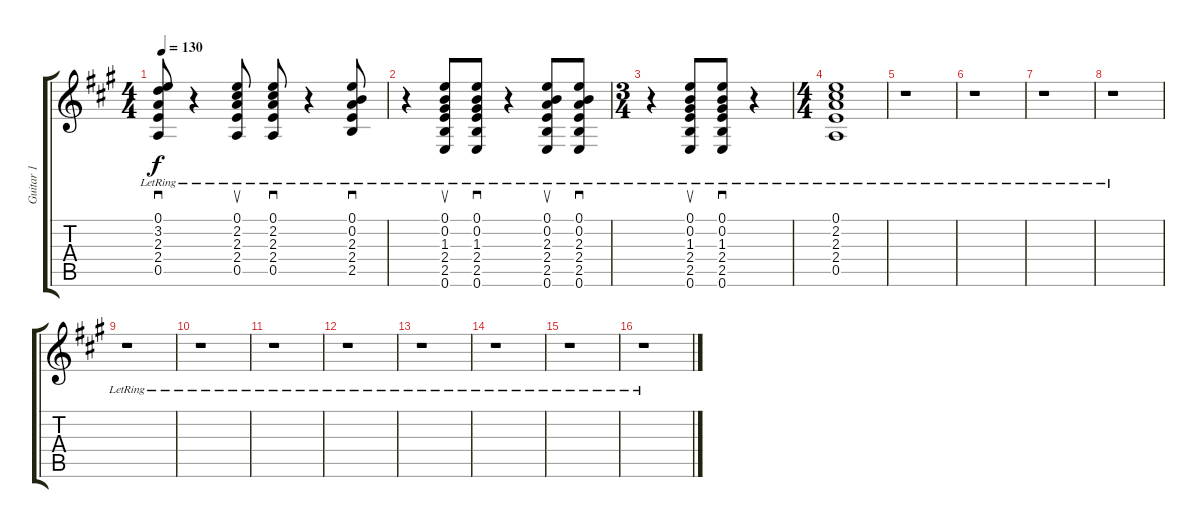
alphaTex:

\track ("Guitar 1" "Guitar 1") {instrument electricguitarclean}
\staff {score tabs}
\tuning (E4 B3 G3 D3 A2 E2) {hide}
\ts (4 4)
\tempo 130
\clef g2
\ks a
(0.1{lr} 3.2{lr} 2.3{lr} 2.4{lr} 0.5{lr}).8{sd dy f} r.4 (0.1{lr} 2.2{lr} 2.3{lr} 2.4{lr} 0.5{lr}).8{su} (0.1{lr} 2.2{lr} 2.3{lr} 2.4{lr} 0.5{lr}).8{sd} r.4 (0.1{lr} 0.2{lr} 2.3{lr} 2.4{lr} 2.5{lr}).8{sd} |
r.4 (0.1{lr} 0.2{lr} 1.3{lr} 2.4{lr} 2.5{lr} 0.6{lr}).8{su} (0.1{lr} 0.2{lr} 1.3{lr} 2.4{lr} 2.5{lr} 0.6{lr}).8{sd} r.4 (0.1{lr} 0.2{lr} 2.3{lr} 2.4{lr} 2.5{lr} 0.6{lr}).8{su} (0.1{lr} 0.2{lr} 2.3{lr} 2.4{lr} 2.5{lr} 0.6{lr}).8{sd} |
\ts (3 4)
r.4 (0.1{lr} 0.2{lr} 1.3{lr} 2.4{lr} 2.5{lr} 0.6{lr}).8{su} (0.1{lr} 0.2{lr} 1.3{lr} 2.4{lr} 2.5{lr} 0.6{lr}).8{sd} r.4 |
\ts (4 4)
(0.1{lr} 2.2{lr} 2.3{lr} 2.4{lr} 0.5{lr}).1 |
r.1 |
r.1 |
r.1 |
r.1 |
r.1 |
r.1 |
r.1 |
r.1 |
r.1 |
r.1 |
r.1 |
r.1
